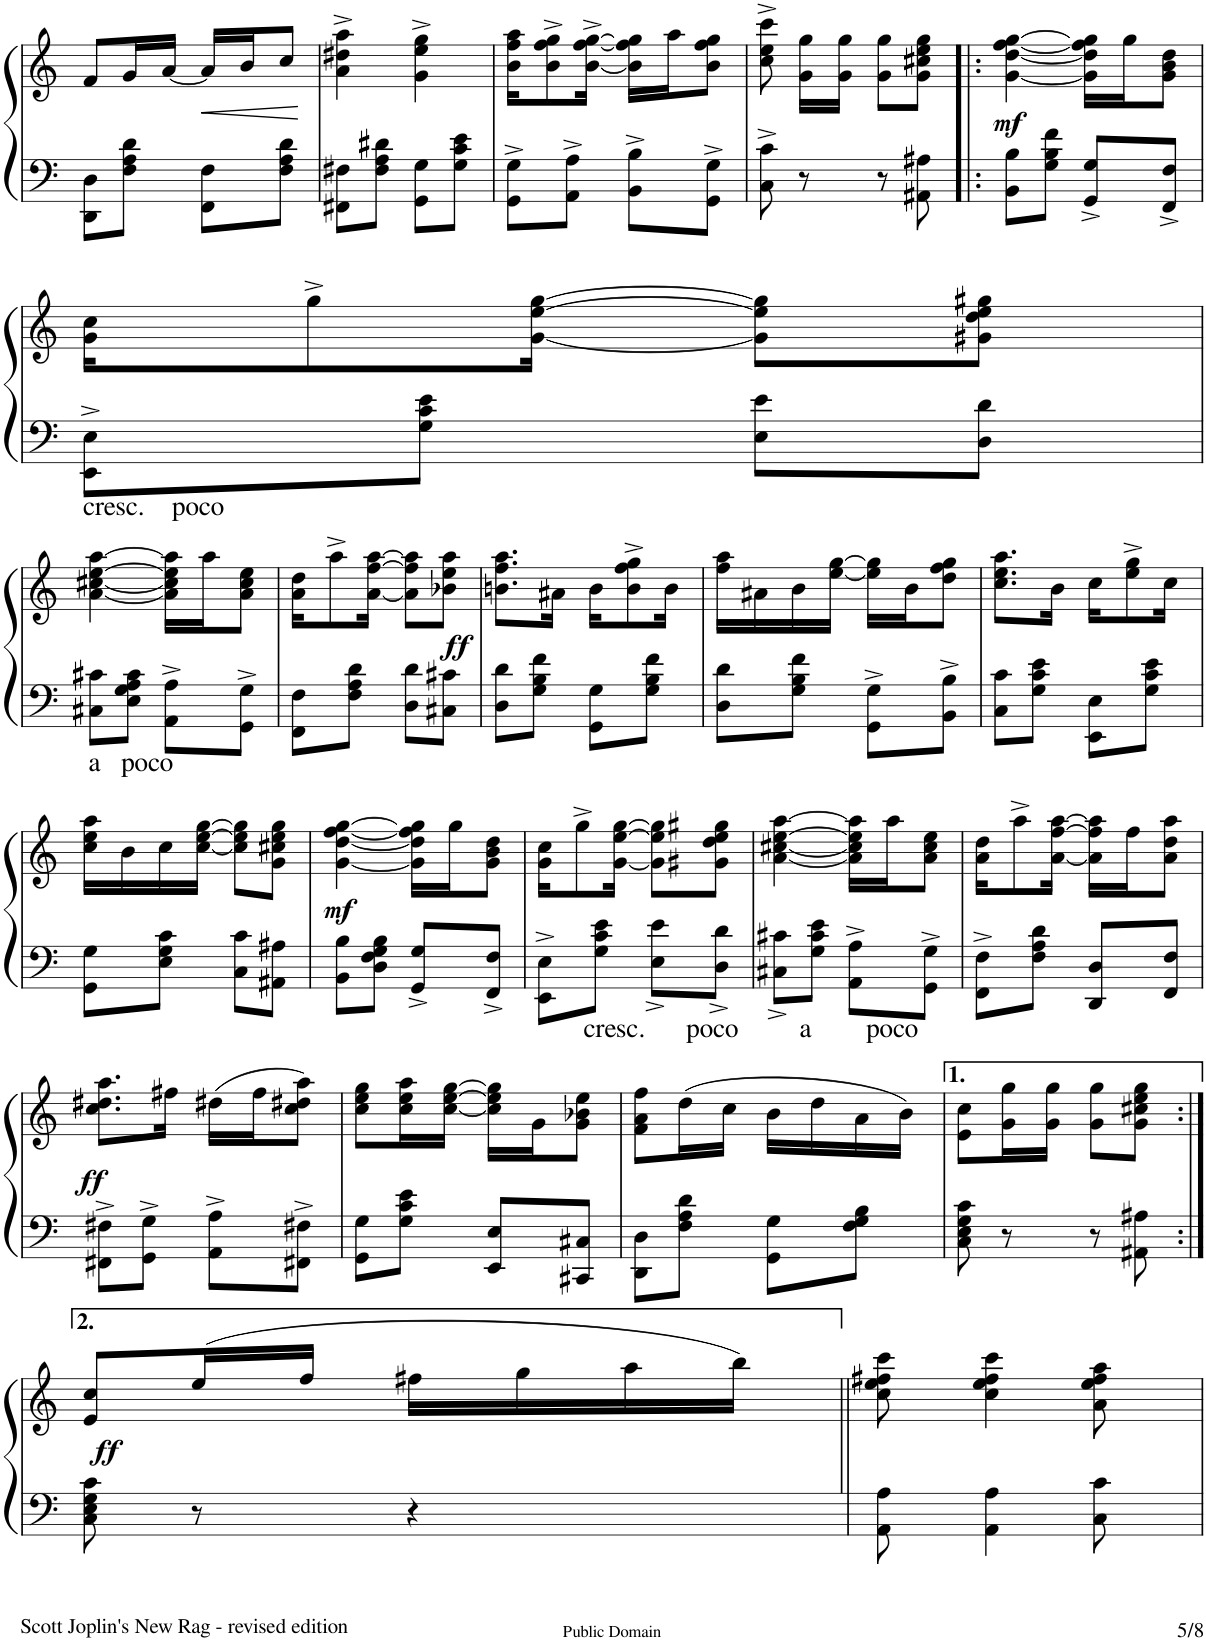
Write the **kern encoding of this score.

**kern	**kern	**dynam
*part1	*part1	*part1
*staff2	*staff1	*staff1/2
*I"Piano	*	*
*I'Pno.	*	*
!!LO:PB:g=z
*clefF4	*clefG2	*
*k[]	*k[]	*
*M2/4	*M2/4	*
=52	=52	=52
8DD\ 8D\L	8f/L	.
8F\ 8A\ 8d\J	16g/L	.
.	[16a/JJ	.
!	!	!LO:HP:b
8FF\ 8F\L	16a/LL]	<
.	16b/J	.
8F\ 8A\ 8d\J	8cc/J	.
.	.	[
=53	=53	=53
8FF#X\ 8F#X\L	4a\^> 4dd#X\^> 4aa\^>	.
8F#\ 8A\ 8d#X\J	.	.
8GG\ 8G\L	4g\^> 4ee\^> 4gg\^>	.
8G\ 8c\ 8e\J	.	.
=54	=54	=54
8GG\^> 8G\^>L	16b\ 16ff\ 16aa\KL	.
.	8b\^> 8ff\^> 8gg\^>	.
8AA\^> 8A\^>J	.	.
.	[16b\^> [16ff\^> [16gg\^>Jk	.
8BB\^> 8B\^>L	16b\] 16ff\] 16gg\]LL	.
.	16aa\J	.
8GG\^> 8G\^>J	8b\ 8ff\ 8gg\J	.
=55	=55	=55
8C\^> 8c\^>	8cc\^> 8ee\^> 8ccc\^>	.
8r	16g\ 16gg\LL	.
.	16g\ 16gg\JJ	.
8r	8g\ 8gg\L	.
8AA#X\ 8A#X\	8g\ 8cc#X\ 8ee\ 8gg\J	.
=56!|:	=56!|:	=56!|:
!	!	!LO:DY:b
8BB\ 8B\L	[4g\ [4dd\ [4ff\ [4gg\	mf
8G\ 8B\ 8f\J	.	.
8GG/^ 8G/^L	16g\] 16dd\] 16ff\] 16gg\]LL	.
.	16gg\J	.
8FF/^ 8F/^J	8g\ 8b\ 8dd\J	.
!!LO:LB:g=z
=57	=57	=57
!LO:TX:b:t=cresc.    poco	!	!
8EE\^> 8E\^>L	16g\ 16cc\KL	.
.	8gg^>\	.
8G\ 8c\ 8e\J	.	.
.	[16g\ [16ee\ [16gg\Jk	.
8E\ 8e\L	8g\] 8ee\] 8gg\]L	.
8D\ 8d\J	8g#X\ 8dd\ 8ee\ 8gg#X\J	.
!!LO:LB:g=z
=58	=58	=58
!LO:TX:b:t=a   poco	!	!
8C#X\ 8c#X\L	[4a\ [4cc#X\ [4ee\ [4aa\	.
8E\ 8G\ 8A\ 8c#\J	.	.
8AA\^> 8A\^>L	16a\] 16cc#\] 16ee\] 16aa\]LL	.
.	16aa\J	.
8GG\^> 8G\^>J	8a\ 8cc#\ 8ee\J	.
=59	=59	=59
8FF\ 8F\L	16a\ 16dd\KL	.
.	8aa^>\	.
8F\ 8A\ 8d\J	.	.
.	[16a\ [16ff\ [16aa\Jk	.
8D\ 8d\L	8a\] 8ff\] 8aa\]L	.
!	!	!LO:DY:b
8C#X\ 8c#X\J	8b-X\ 8ee\ 8aa\J	ff
=60	=60	=60
8D\ 8d\L	8.bn\ 8.ff\ 8.aa\L	.
8G\ 8B\ 8f\J	.	.
.	16a#X\Jk	.
8GG\ 8G\L	16b\KL	.
.	8b\^> 8ff\^> 8gg\^>	.
8G\ 8B\ 8f\J	.	.
.	16b\Jk	.
=61	=61	=61
8D\ 8d\L	16ff\ 16aa\LL	.
.	16a#X\	.
8G\ 8B\ 8f\J	16b\	.
.	[16ee\ [16gg\JJ	.
8GG\^> 8G\^>L	16ee\] 16gg\]LL	.
.	16b\J	.
8BB\^> 8B\^>J	8dd\ 8ff\ 8gg\J	.
=62	=62	=62
8C\ 8c\L	8.cc\ 8.ee\ 8.aa\L	.
8G\ 8c\ 8e\J	.	.
.	16b\Jk	.
8EE\ 8E\L	16cc\KL	.
.	8ee\^> 8gg\^>	.
8G\ 8c\ 8e\J	.	.
.	16cc\Jk	.
!!LO:LB:g=z
=63	=63	=63
8GG\ 8G\L	16cc\ 16ee\ 16aa\LL	.
.	16b\	.
8E\ 8G\ 8c\J	16cc\	.
.	[16cc\ [16ee\ [16gg\JJ	.
8C\ 8c\L	8cc\] 8ee\] 8gg\]L	.
8AA#X\ 8A#X\J	8g\ 8cc#X\ 8ee\ 8gg\J	.
=64	=64	=64
!	!	!LO:DY:b
8BB\ 8B\L	[4g\ [4dd\ [4ff\ [4gg\	mf
8D\ 8F\ 8G\ 8B\J	.	.
8GG/^< 8G/^<L	16g\] 16dd\] 16ff\] 16gg\]LL	.
.	16gg\J	.
8FF/^< 8F/^<J	8g\ 8b\ 8dd\J	.
=65	=65	=65
8EE\^> 8E\^>L	16g\ 16cc\KL	.
.	8gg^\	.
!LO:TX:b:t=cresc.      poco         a        poco	!	!
8G\ 8c\ 8e\J	.	.
.	[16g\ [16ee\ [16gg\Jk	.
8E\^< 8e\^<L	8g\] 8ee\] 8gg\]L	.
8D\^< 8d\^<J	8g#X\ 8dd\ 8ee\ 8gg#X\J	.
=66	=66	=66
8C#X\^< 8c#X\^<L	[4a\ [4cc#X\ [4ee\ [4aa\	.
8G\ 8c#\ 8e\J	.	.
8AA\^ 8A\^L	16a\] 16cc#\] 16ee\] 16aa\]LL	.
.	16aa\J	.
8GG\^ 8G\^J	8a\ 8cc#\ 8ee\J	.
=67	=67	=67
8FF\^> 8F\^>L	16a\ 16dd\KL	.
.	8aa^\	.
8F\ 8A\ 8d\J	.	.
.	[16a\ [16ff\ [16aa\Jk	.
8DD/ 8D/L	16a\] 16ff\] 16aa\]LL	.
.	16ff\J	.
8FF/ 8F/J	8a\ 8dd\ 8aa\J	.
!!LO:LB:g=z
=68	=68	=68
!	!	!LO:DY:b
8FF#X\^> 8F#X\^>L	8.cc\ 8.dd#X\ 8.aa\L	ff
8GG\^> 8G\^>J	.	.
.	16ff#X\Jk	.
8AA\^> 8A\^>L	(16dd#X\LL	.
.	16ff#\J	.
8FF#X\^> 8F#X\^>J	8cc\ 8dd#X\ 8aa\J)	.
=69	=69	=69
8GG\ 8G\L	8cc\ 8ee\ 8gg\L	.
8G\ 8c\ 8e\J	16cc\ 16ee\ 16aa\L	.
.	[16cc\ [16ee\ [16gg\JJ	.
8EE/ 8E/L	16cc\] 16ee\] 16gg\]LL	.
.	16g\J	.
8CC#X/ 8C#X/J	8g\ 8b-X\ 8ee\J	.
=70	=70	=70
8DD\ 8D\L	8f\ 8a\ 8ff\L	.
8F\ 8A\ 8d\J	(16dd\L	.
.	16cc\JJ	.
8GG\ 8G\L	16b\LL	.
.	16dd\	.
8F\ 8G\ 8B\J	16a\	.
.	16b\JJ)	.
=71	=71	=71
8C\ 8E\ 8G\ 8c\	8e\ 8cc\L	.
8r	16g\ 16gg\L	.
.	16g\ 16gg\JJ	.
8r	8g\ 8gg\L	.
8AA#X\ 8A#X\	8g\ 8cc#X\ 8ee\ 8gg\J	.
!!LO:LB:g=z
=72:|!	=72:|!	=72:|!
!	!	!LO:DY:b
8C\ 8E\ 8G\ 8c\	8e/ 8cc/L	ff
8r	(16ee/L	.
.	16ff/JJ	.
4r	16ff#X\LL	.
.	16gg\	.
.	16aa\	.
.	16bb\JJ)	.
=73||	=73||	=73||
8AA\ 8A\	8cc\ 8ee\ 8ff#X\ 8ccc\	.
4AA\ 4A\	4cc\ 4ee\ 4ff#\ 4ccc\	.
8C\ 8c\	8a\ 8ee\ 8ff#\ 8aa\	.
=	=	=
*-	*-	*-
